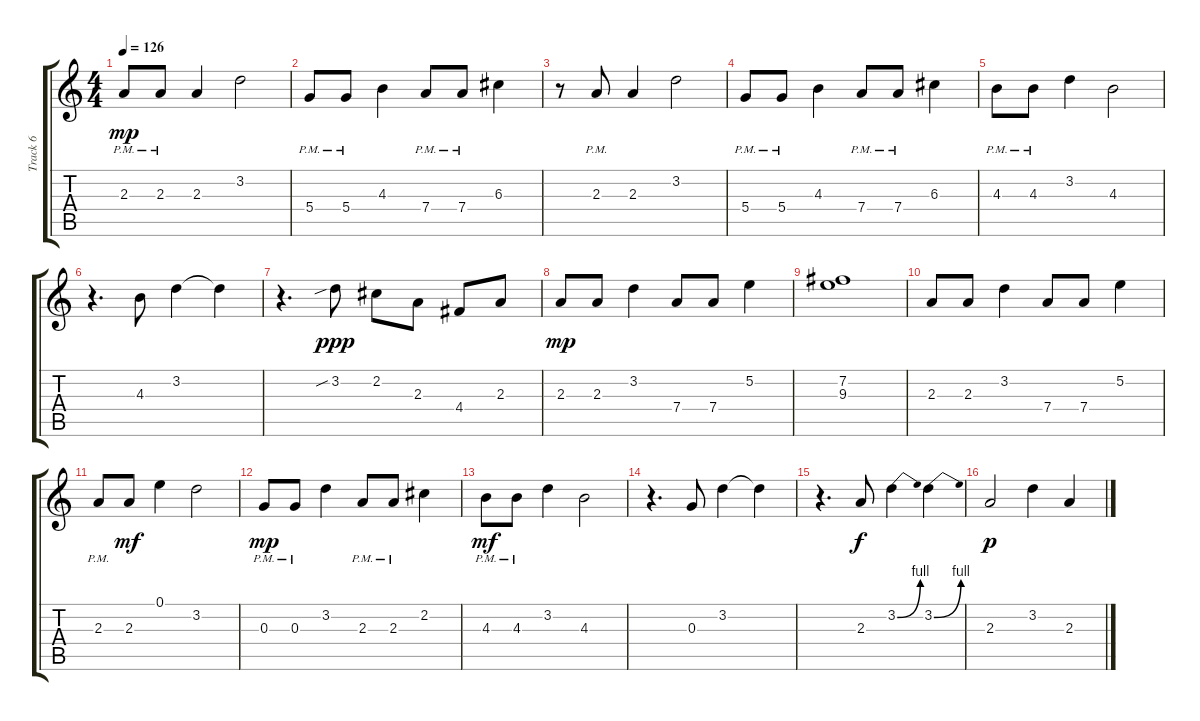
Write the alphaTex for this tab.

\track ("Track 6" "Track 6") {instrument distortionguitar}
\staff {score tabs}
\tuning (E4 B3 G3 D3 A2 E2) {hide}
\ts (4 4)
\tempo 126
\clef g2
\ks c
2.3{pm}.8{dy mp} 2.3{pm}.8 2.3.4 3.2.2 |
5.4{pm}.8 5.4{pm}.8 4.3.4 7.4{pm}.8 7.4{pm}.8 6.3.4 |
r.8 2.3{pm}.8 2.3.4 3.2.2 |
5.4{pm}.8 5.4{pm}.8 4.3.4 7.4{pm}.8 7.4{pm}.8 6.3.4 |
4.3{pm}.8 4.3{pm}.8 3.2.4 4.3.2 |
r.4{d} 4.3.8 3.2.4 3.2{t}.4 |
r.4{d volume 1 instrument distortionguitar} 3.2{sib}.8{dy ppp} 2.2.8 2.3.8 4.4.8 2.3.8 |
2.3.8{dy mp volume 1 instrument acousticguitarsteel} 2.3.8 3.2.4 7.4.8 7.4.8 5.2.4 |
(7.2 9.3).1 |
2.3.8 2.3.8 3.2.4 7.4.8 7.4.8 5.2.4 |
2.3{pm}.8 2.3.8{dy mf} 0.1.4 3.2.2 |
0.3{pm}.8{dy mp} 0.3{pm}.8 3.2.4 2.3{pm}.8 2.3{pm}.8 2.2.4 |
4.3{pm}.8{dy mf} 4.3{pm}.8 3.2.4 4.3.2 |
r.4{d} 0.3.8 3.2.4 3.2{t}.4 |
r.4{d} 2.3.8{dy f} 3.2{be (bend 0 0 60 4)}.4 3.2{be (bend 0 0 60 4)}.4 |
2.3.2{dy p volume 1 instrument acousticguitarsteel} 3.2.4 2.3.4
